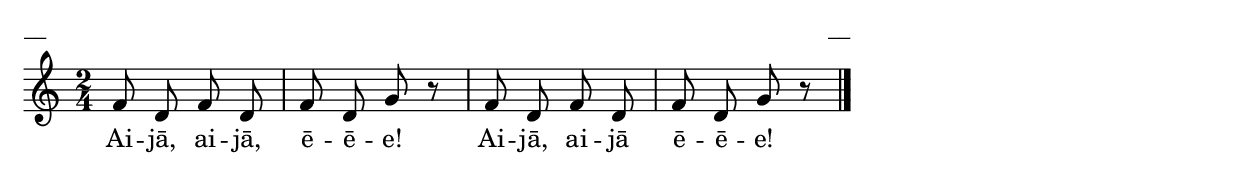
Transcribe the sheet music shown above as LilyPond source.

\version "2.13.16"
%\header {
%    title = "Lieli bērni brīnījās",AA lapas
%}
\paper {
line-width = 14\cm
left-margin = 0.4\cm
between-system-padding = 0.1\cm
between-system-space = 0.1\cm
}
\layout {
indent = #0
ragged-last = ##f
}

voiceA = \relative c' {
\clef "treble"
\key c \major
\time 2/4
f8 d f d |
f8 d g r8 |
f8 d f d |
f8 d g r8 |
\bar "|."
} 

lyricA = \lyricmode {
Ai -- jā, ai -- jā, ē -- ē -- e! Ai -- jā, ai -- jā ē -- ē -- e!
} 

fullScore = <<
\new Staff {
<<
\new Voice = "voiceA" { \oneVoice \autoBeamOff \voiceA }
\lyricsto "voiceA" \new Lyrics \lyricA
>>
}
>>

\score {
\fullScore
\header { piece = "__" opus = "__" }
}
\markup { \with-color #(x11-color 'white) \sans \smaller "__" }
\score {
\unfoldRepeats
\fullScore
\midi {
\context { \Staff \remove "Staff_performer" }
\context { \Voice \consists "Staff_performer" }
}
}


